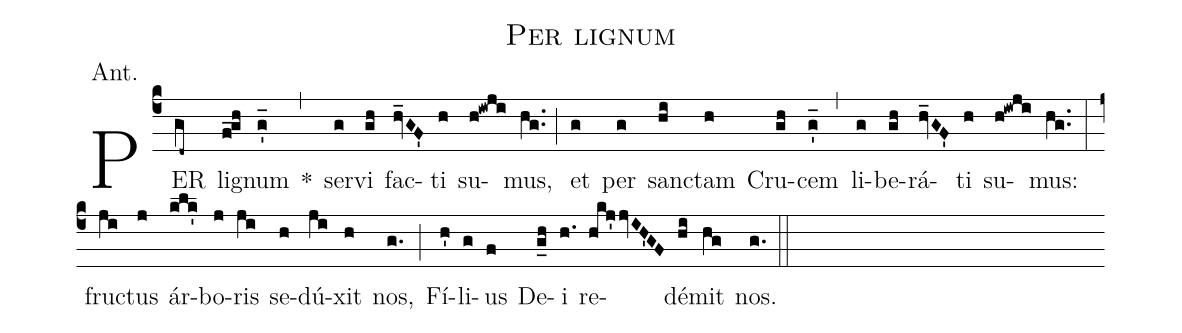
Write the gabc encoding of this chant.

name:Per lignum;
annotation:Ant.;
mode:8;
office-part:Antiphon;
%%
(c4) PER(gd~) li(f_!gh)gnum(g'_) *(,)
ser(g)vi(gh) fac(hv_GF')ti(h) su(h!iwji)mus,(hg..) (;)
et(g) per(g) sanc(hi)tam(h) Cru(gh)cem(g'_) (,)
li(g)be(gh)rá(hv_GF')ti(h) su(h!iwji)mus:(hg..) (:)
fruc(ji)tus(j) ár(klk')bo(j)ris(ji) se(h)dú(ji)xit(h) nos,(g.) (;)
Fí(h')li(g)us(f) De(g_h)i(h.) re(hkj'/jvIH'GF)dé(hi)mit(hg) nos.(g.) (::)
